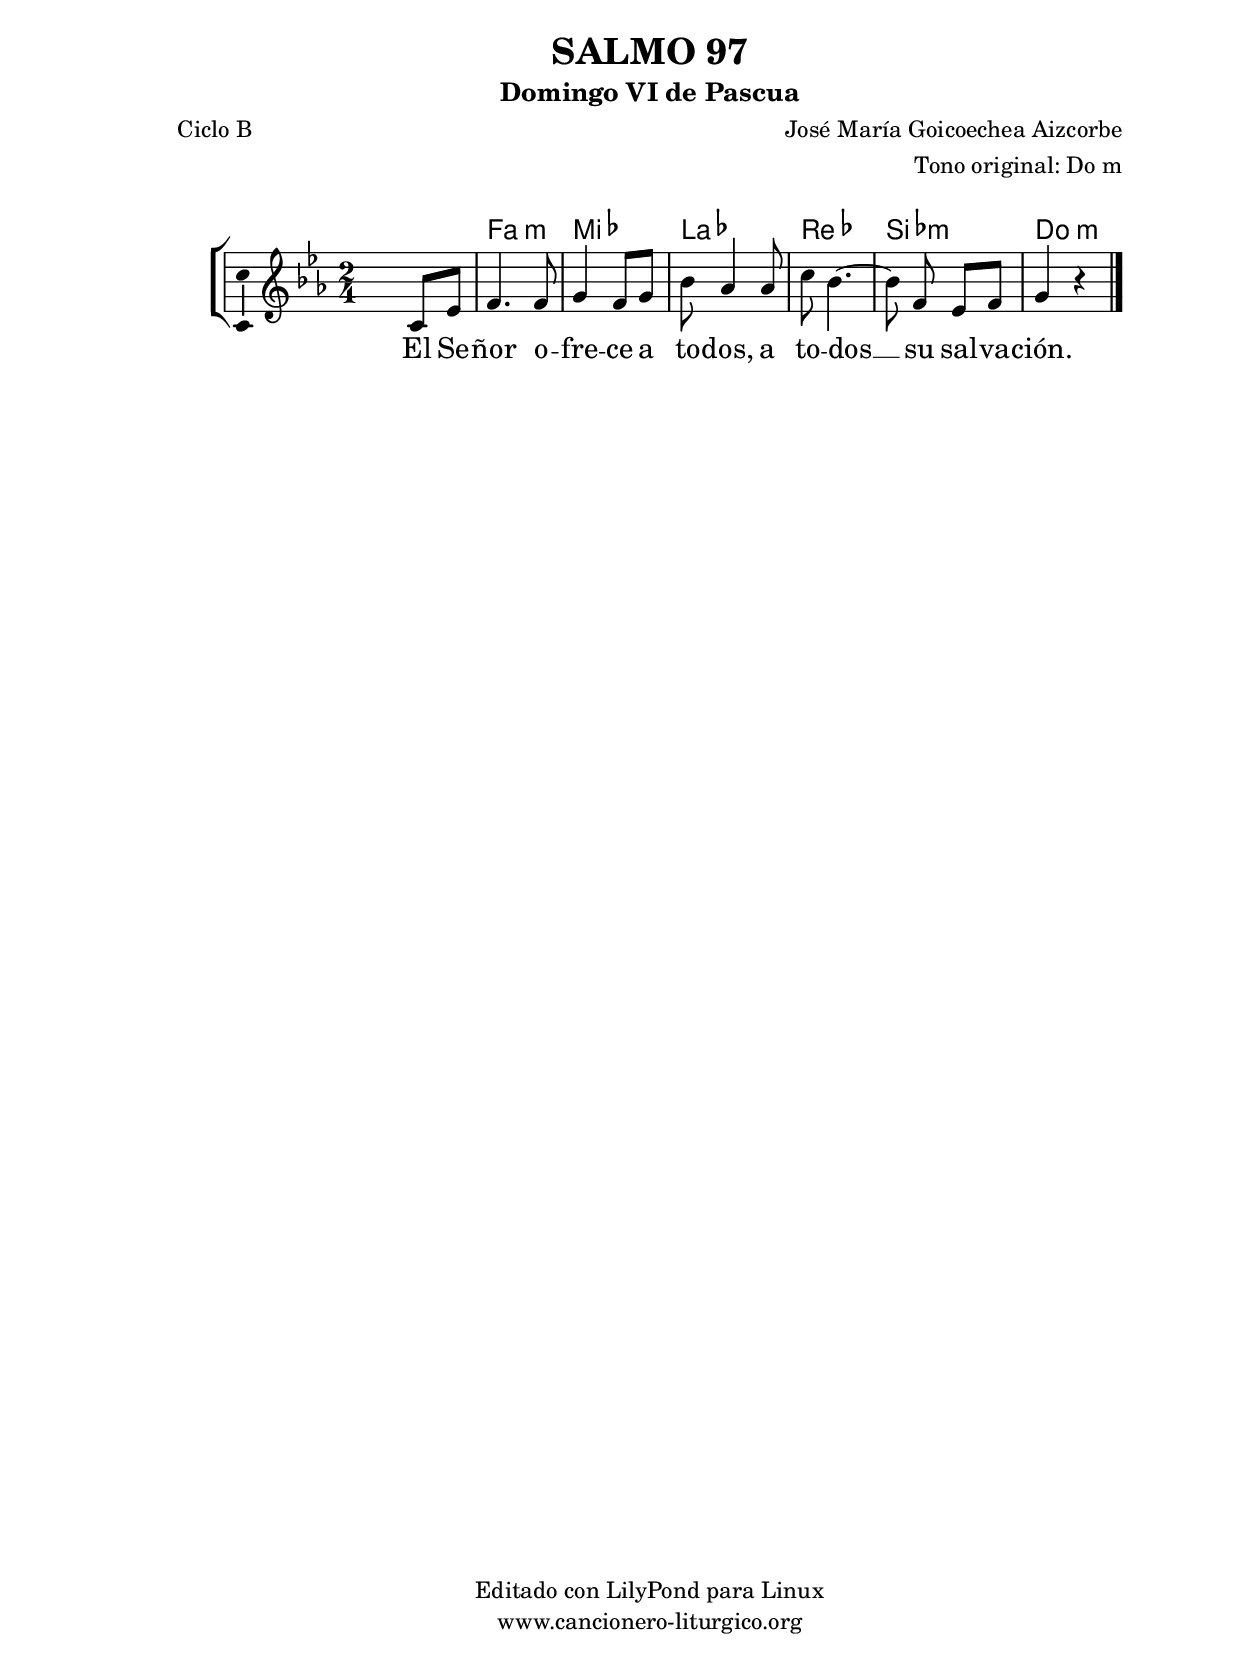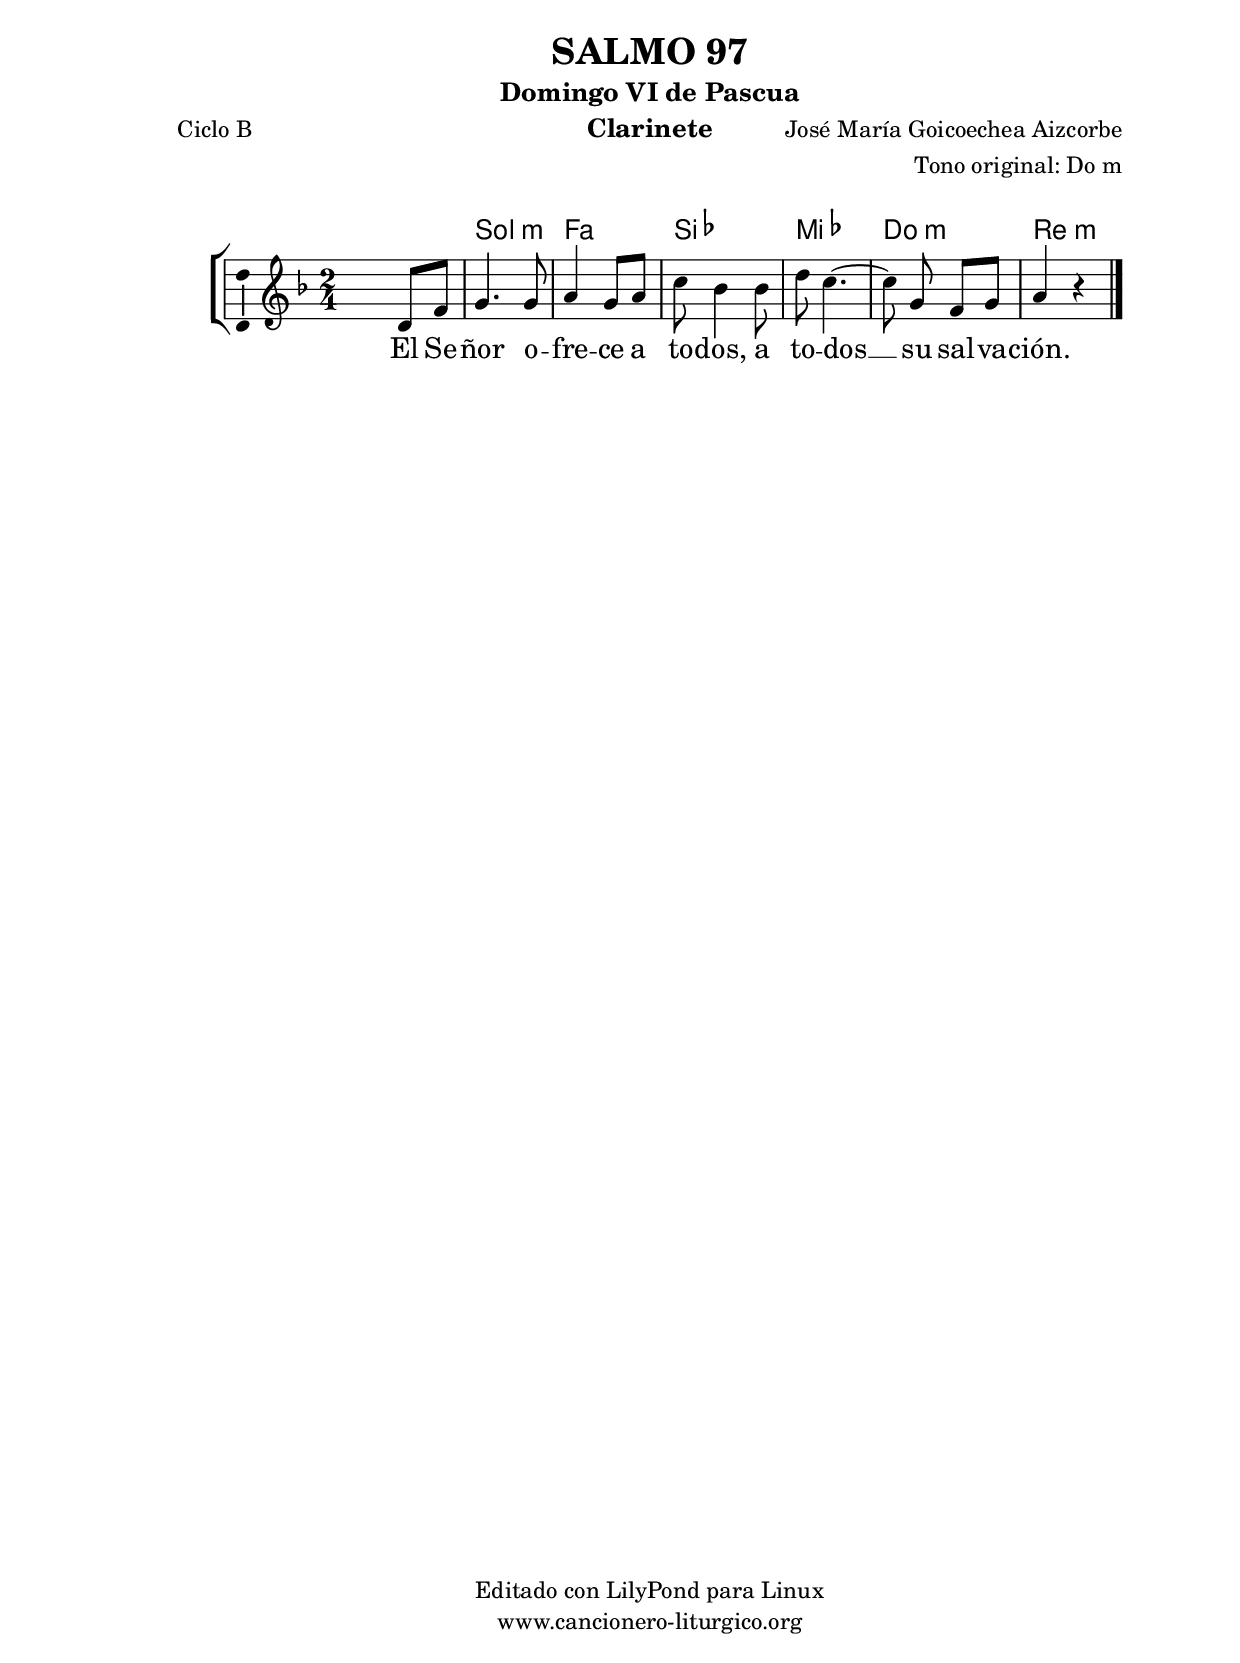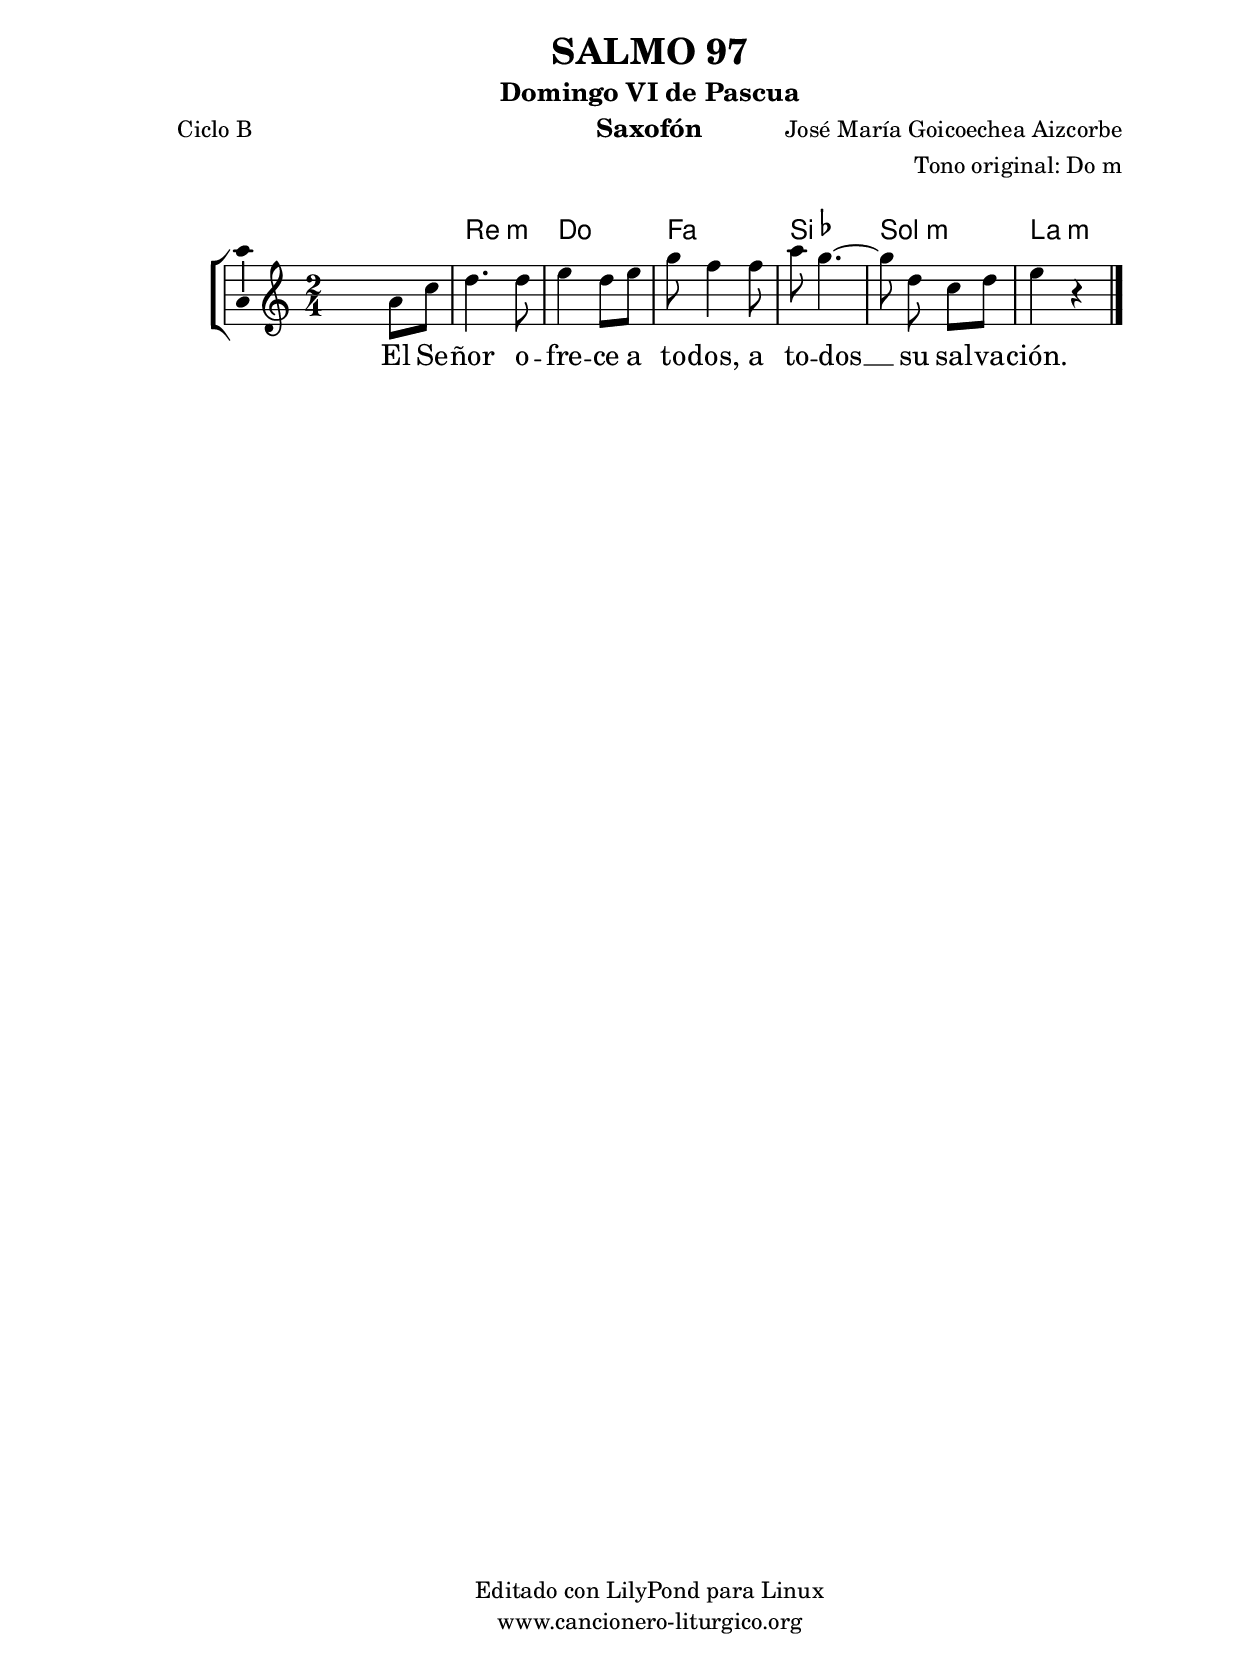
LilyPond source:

%
%para convertir .midi en .wav:
%timidity filename.midi -Ow -o finename.wav
%
%
%Para convertir de .wav a .mp3:
%lame -h -m j filename.wav
%
%
%para escuchar el midi:
%timidity nombrefichero.midi
%


%versión de lilypond para la que se ha escrito esta partitura:
\version "2.16.0"

	%Tamaño papel
	#(set-default-paper-size "a4")
	%Tamaño partitura
	#(set-global-staff-size 20)
	%No responde al pulsar sobre una nota
	#(ly:set-option 'point-and-click #f)

%parámetros del encabezamiento:
\header {
	title = "SALMO 97"
	subtitle = "Domingo VI de Pascua"
	composer = "José María Goicoechea Aizcorbe"
	poet = "Ciclo B"
	meter = ""
	arranger = "Tono original: Do m"
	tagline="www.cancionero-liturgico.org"
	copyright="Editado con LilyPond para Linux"
	tiempo = "Pascua"
	usos = "Salmo"
	letra = "El Señor ofrece a todos, a todos su salvación."
	}

%parámetros asociados al papel:
\paper  {
	oddHeaderMarkup = \markup {\fill-line { \on-the-fly #not-first-page \fromproperty #'header:title \on-the-fly #not-first-page \fromproperty #'header:composer }}
	evenHeaderMarkup = \markup {\fill-line { \fromproperty #'header:composer \fromproperty #'header:title }}
	#(set-paper-size "a4")
	print-page-number = ##f
	first-page-number = 1
	print-first-page-number = ##f
%	head-separation = 3.0 \cm
	top-margin = 2.0 \cm
	bottom-margin = 0.5\cm
%%%	bottom-margin = -1.0\cm
	left-margin = 3.0 \cm
	line-width = 16.0 \cm 
	indent = 8\mm
	interscoreline = 2.\mm
	between-system-space = 15\mm
%	para que las partituras no llenen la hoja:
	ragged-bottom = ##t
%	idem para la última hoja:
	ragged-last-bottom = ##f
%	para que las partituras llenen el ancho del papel:
	ragged-last = ##f
	after-title-space = 2.5 \cm
%page-count=1
%system-count=8

	%Flexible Vertical Spacing
%	markup-markup-spacing =
%	#'((basic-distance . 15) (minimum-distance . 15) (padding . 3))
	markup-system-spacing =
	#'((basic-distance . 15) (minimum-distance . 15) (padding . 3))
	system-system-spacing =
	#'((basic-distance . 15) (minimum-distance . 15) (padding . 3))
	score-system-spacing =
	#'((basic-distance . 15) (minimum-distance . 15) (padding . 5))
%	top-system-spacing = % header
%	#'((basic-distance . 8) (minimum-distance . 0) (padding . 3))
%	top-markup-spacing =
%	#'((basic-distance . 20) (minimum-distance . 20) (padding . 3))
	last-bottom-spacing = % footer
	#'((basic-distance . 5) (minimum-distance . 5) (padding . 3))
%	score-markup-spacing =
%	#'((basic-distance . 16) (minimum-distance . 13) (padding . 3))

	}


%parámetros que afectan a toda la partitura:
global =  {
	%clave de sol (G):
	\clef G
	%armadura:
%	\transpose ees f
	\key c \minor
	\tempo 4=100
	\set Score.tempoHideNote = ##t
	}


acordes = {
	\italianChords
	\chordmode {
%	\transpose ees f
{

s2
f2:m ees aes des bes:m c:m

	}
	}
}

melodia = 
%	\transpose ees f
{
	\relative c'{

\time2/4

s4 c8 ees
f4. f8
g4 f8 g
bes8 aes4 aes8
c8 bes4.~
bes8 \noBeam f ees f
g4 r4

	\bar "|."
	}
	}


texto = \lyricmode {
El Se -- ñor o -- fre -- ce a to -- dos, a to -- dos __
su sal -- va -- ción.
	}


acordesStaff = \context ChordNames = acordesStaff <<
	\set chordChanges = ##t
	\acordes
	>>


vozStaff = \context Voice = vozStaff
\with {\consists "Ambitus_engraver"}
<<
%	\set Staff.instrumentName = ""
%	\set Staff.shortInstrumentName = ""
%	\set Staff.midiInstrument = #"clarinet"
%	\set Staff.midiInstrument = #"cello"
%	\set Staff.midiInstrument = #"flute"
	\set Staff.midiInstrument = #"electric guitar (jazz)"
%	\set Staff.midiInstrument = #"english horn"
%	\set Staff.midiInstrument = #"violin"
%	\set Staff.midiInstrument = #"glockenspiel"
	\set Staff.midiMinimumVolume = #0.7
	\set Staff.midiMaximumVolume = #0.9
	\global
	\melodia
	>>


textoStaff = \context Lyrics = textoStaff <<
	\lyricsto vozStaff \texto
	>>

\book {
	\score {
		\context ChoirStaff {
			\override StaffGroup.SystemStartBracket #'collapse-height = #1
			\override Score.SystemStartBar #'collapse-height = #1
			<<
			\acordesStaff
			\vozStaff
			\textoStaff
			>>
			}
		\layout {
	    		\context {
				\Lyrics
				\override LyricText #'font-size = #2
				}
	   		 \context {
				\Score
				%fontSize = #3
				\override StaffSymbol #'staff-space = #(magstep +3)
				%\override Beam #'thickness = #0.55
				%\override SpacingSpanner #'spacing-increment = #1.0
				%\override Slur #'height-limit = #1.5
				}
			}
		}
	\score {
		\unfoldRepeats
		\context ChoirStaff {
			<<
			\acordesStaff
			\vozStaff
			>>
			}
		\midi {
	  		\context {
	  			\Score
				tempoWholesPerMinute = #(ly:make-moment 70 4)
				}
			}
		}
	}

%Partitura para clarinete
#(define output-suffix "C")
\book {
	\header{
		instrument = "Clarinete"
		}
	\score {
		\context ChoirStaff {
			\override StaffGroup.SystemStartBracket #'collapse-height = #1
			\override Score.SystemStartBar #'collapse-height = #1
\transpose c d
			<<
			\acordesStaff
			\vozStaff
			\textoStaff
			>>
			}
		\layout {
	    		\context {
				\Lyrics
				\override LyricText #'font-size = #2
				}
	   		 \context {
				\Score
				%fontSize = #3
				\override StaffSymbol #'staff-space = #(magstep +3)
				%\override Beam #'thickness = #0.55
				%\override SpacingSpanner #'spacing-increment = #1.0
				%\override Slur #'height-limit = #1.5
				}
			}
		}
	}

%Partitura para saxofón
#(define output-suffix "S")
\book {
	\header{
		instrument = "Saxofón"
		}
	\score {
		\context ChoirStaff {
			\override StaffGroup.SystemStartBracket #'collapse-height = #1
			\override Score.SystemStartBar #'collapse-height = #1
\transpose c a
			<<
			\acordesStaff
			\vozStaff
			\textoStaff
			>>
			}
		\layout {
	    		\context {
				\Lyrics
				\override LyricText #'font-size = #2
				}
	   		 \context {
				\Score
				%fontSize = #3
				\override StaffSymbol #'staff-space = #(magstep +3)
				%\override Beam #'thickness = #0.55
				%\override SpacingSpanner #'spacing-increment = #1.0
				%\override Slur #'height-limit = #1.5
				}
			}
		}
	}

